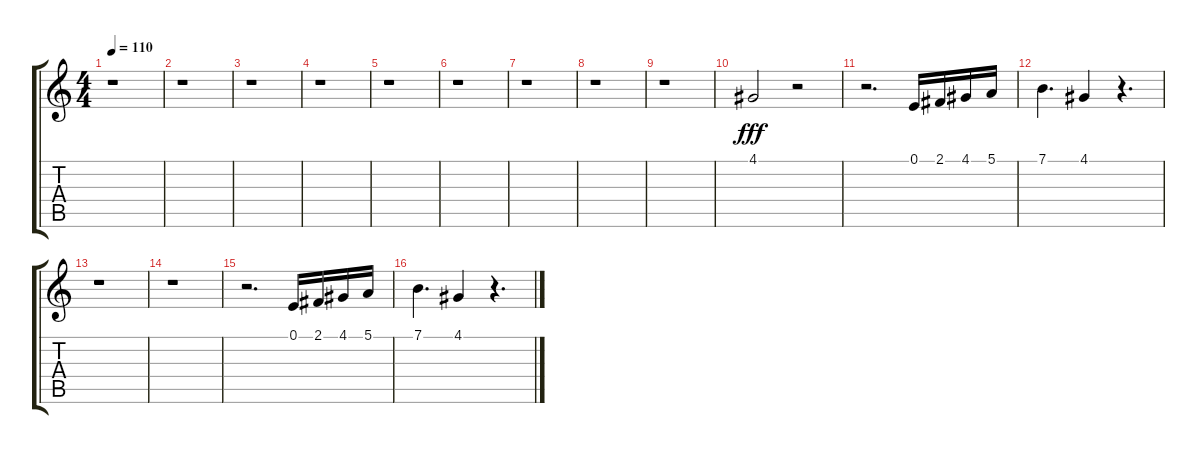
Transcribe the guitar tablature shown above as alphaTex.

\track "" {instrument voiceoohs}
\staff {score tabs}
\tuning (E4 B3 G3 D3 A2 E2) {hide}
\ts (4 4)
\tempo 110
\clef g2
\ks c
r.1{dy fff} |
r.1 |
r.1 |
r.1 |
r.1 |
r.1 |
r.1 |
r.1 |
r.1 |
4.1.2 r.2 |
r.2{d} 0.1.16 2.1.16 4.1.16 5.1.16 |
7.1.4{d} 4.1.4 r.4{d} |
r.1 |
r.1 |
r.2{d} 0.1.16 2.1.16 4.1.16 5.1.16 |
7.1.4{d} 4.1.4 r.4{d}
